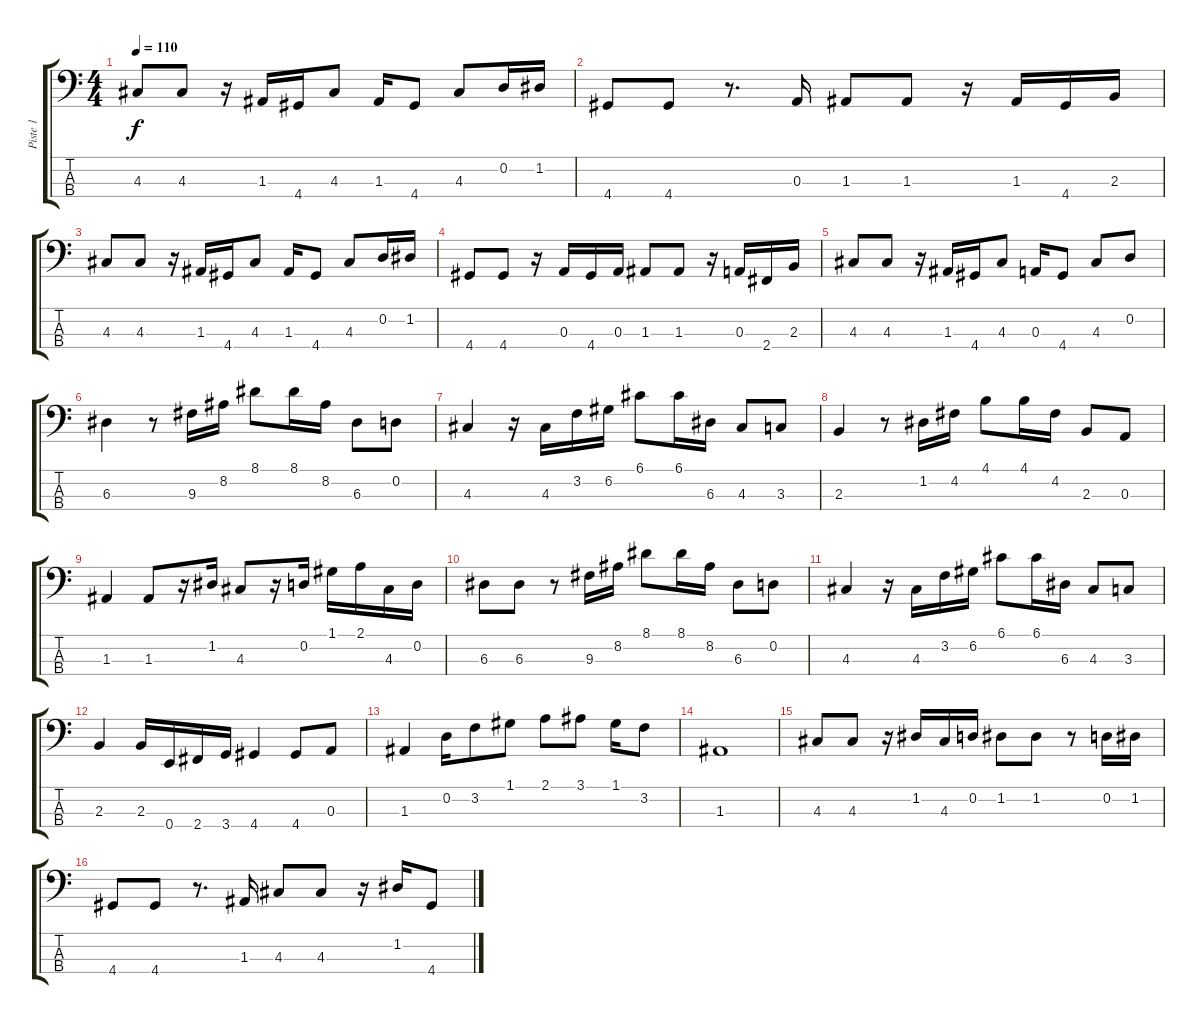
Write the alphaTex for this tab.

\track ("Piste 1" "Piste 1") {instrument electricbassfinger}
\staff {score tabs}
\tuning (G2 D2 A1 E1) {hide}
\ts (4 4)
\tempo 110
\clef f4
\ks c
4.3.8{dy f} 4.3.8 r.16 1.3.16 4.4.16 4.3.8 1.3.16 4.4.8 4.3.8 0.2.16 1.2.16 |
4.4.8 4.4.8 r.8{d} 0.3.16 1.3.8 1.3.8 r.16 1.3.16 4.4.16 2.3.16 |
4.3.8 4.3.8 r.16 1.3.16 4.4.16 4.3.8 1.3.16 4.4.8 4.3.8 0.2.16 1.2.16 |
4.4.8 4.4.8 r.16 0.3.16 4.4.16 0.3.16 1.3.8 1.3.8 r.16 0.3.16 2.4.16 2.3.16 |
4.3.8 4.3.8 r.16 1.3.16 4.4.16 4.3.8 0.3.16 4.4.8 4.3.8 0.2.8 |
6.3.4 r.8 9.3.16 8.2.16 8.1.8 8.1.16 8.2.16 6.3.8 0.2.8 |
4.3.4 r.16 4.3.16 3.2.16 6.2.16 6.1.8 6.1.16 6.3.16 4.3.8 3.3.8 |
2.3.4 r.8 1.2.16 4.2.16 4.1.8 4.1.16 4.2.16 2.3.8 0.3.8 |
1.3.4 1.3.8 r.16 1.2.16 4.3.8 r.16 0.2.16 1.1.16 2.1.16 4.3.16 0.2.16 |
6.3.8 6.3.8 r.8 9.3.16 8.2.16 8.1.8 8.1.16 8.2.16 6.3.8 0.2.8 |
4.3.4 r.16 4.3.16 3.2.16 6.2.16 6.1.8 6.1.16 6.3.16 4.3.8 3.3.8 |
2.3.4 2.3.16 0.4.16 2.4.16 3.4.16 4.4.4 4.4.8 0.3.8 |
1.3.4 0.2.16 3.2.8 1.1.8 2.1.8 3.1.8 1.1.16 3.2.8 |
1.3.1 |
4.3.8 4.3.8 r.16 1.2.16 4.3.16 0.2.16 1.2.8 1.2.8 r.8 0.2.16 1.2.16 |
4.4.8 4.4.8 r.8{d} 1.3.16 4.3.8 4.3.8 r.16 1.2.16 4.4.8
